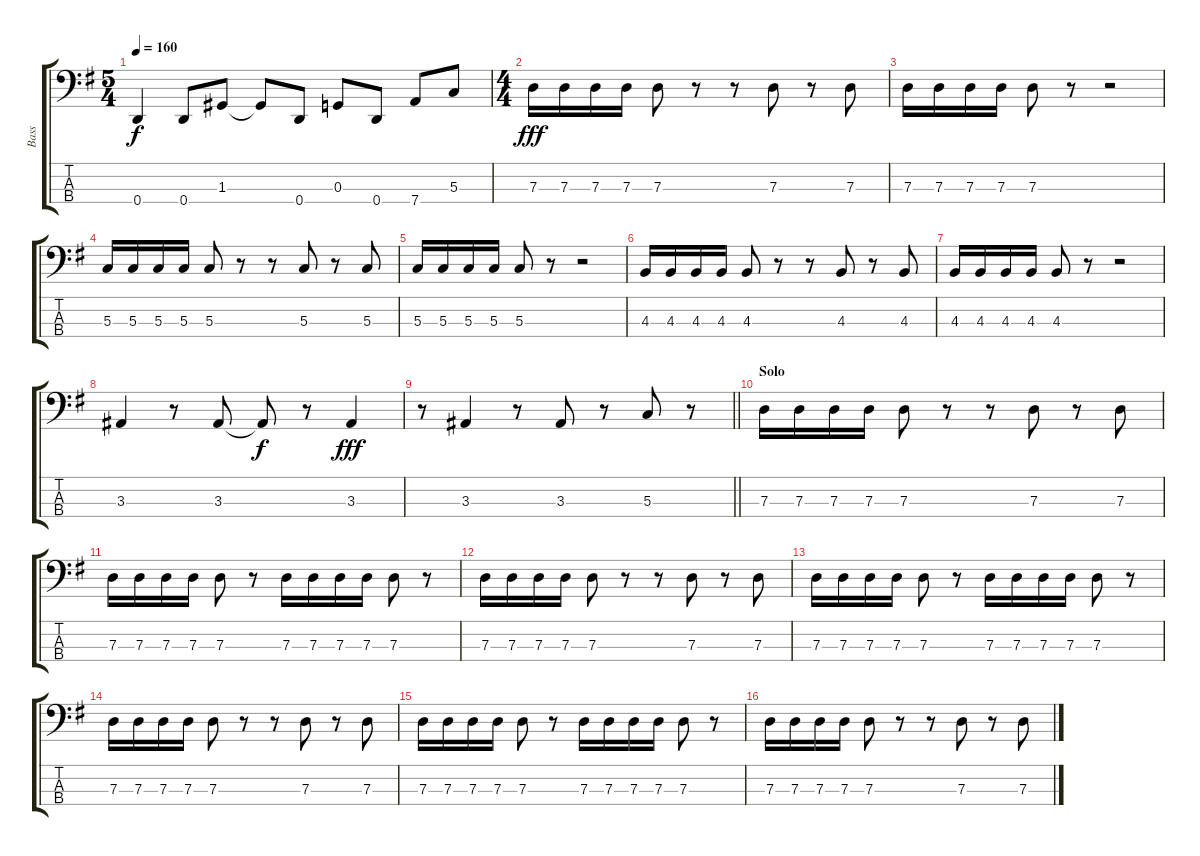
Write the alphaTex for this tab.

\track ("Bass" "Bass") {instrument electricbassfinger}
\staff {score tabs}
\tuning (F2 C2 G1 D1) {hide}
\ts (5 4)
\tempo 160
\clef f4
\ks g
0.4.4{dy f} 0.4.8 1.3.8 1.3{t}.8 0.4.8 0.3.8 0.4.8 7.4.8 5.3.8 |
\ts (4 4)
7.3.16{dy fff} 7.3.16 7.3.16 7.3.16 7.3.8 r.8 r.8 7.3.8 r.8 7.3.8 |
7.3.16 7.3.16 7.3.16 7.3.16 7.3.8 r.8 r.2 |
5.3.16 5.3.16 5.3.16 5.3.16 5.3.8 r.8 r.8 5.3.8 r.8 5.3.8 |
5.3.16 5.3.16 5.3.16 5.3.16 5.3.8 r.8 r.2 |
4.3.16 4.3.16 4.3.16 4.3.16 4.3.8 r.8 r.8 4.3.8 r.8 4.3.8 |
4.3.16 4.3.16 4.3.16 4.3.16 4.3.8 r.8 r.2 |
3.3.4{volume 10} r.8 3.3.8 3.3{t}.8{dy f} r.8 3.3.4{dy fff} |
\barLineRight lightlight
r.8 3.3.4 r.8 3.3.8 r.8 5.3.8 r.8 |
\section ("" "Solo")
7.3.16 7.3.16 7.3.16 7.3.16 7.3.8 r.8 r.8 7.3.8 r.8 7.3.8 |
7.3.16 7.3.16 7.3.16 7.3.16 7.3.8 r.8 7.3.16 7.3.16 7.3.16 7.3.16 7.3.8 r.8 |
7.3.16 7.3.16 7.3.16 7.3.16 7.3.8 r.8 r.8 7.3.8 r.8 7.3.8 |
7.3.16 7.3.16 7.3.16 7.3.16 7.3.8 r.8 7.3.16 7.3.16 7.3.16 7.3.16 7.3.8 r.8 |
7.3.16 7.3.16 7.3.16 7.3.16 7.3.8 r.8 r.8 7.3.8 r.8 7.3.8 |
7.3.16 7.3.16 7.3.16 7.3.16 7.3.8 r.8 7.3.16 7.3.16 7.3.16 7.3.16 7.3.8 r.8 |
7.3.16 7.3.16 7.3.16 7.3.16 7.3.8 r.8 r.8 7.3.8 r.8 7.3.8
